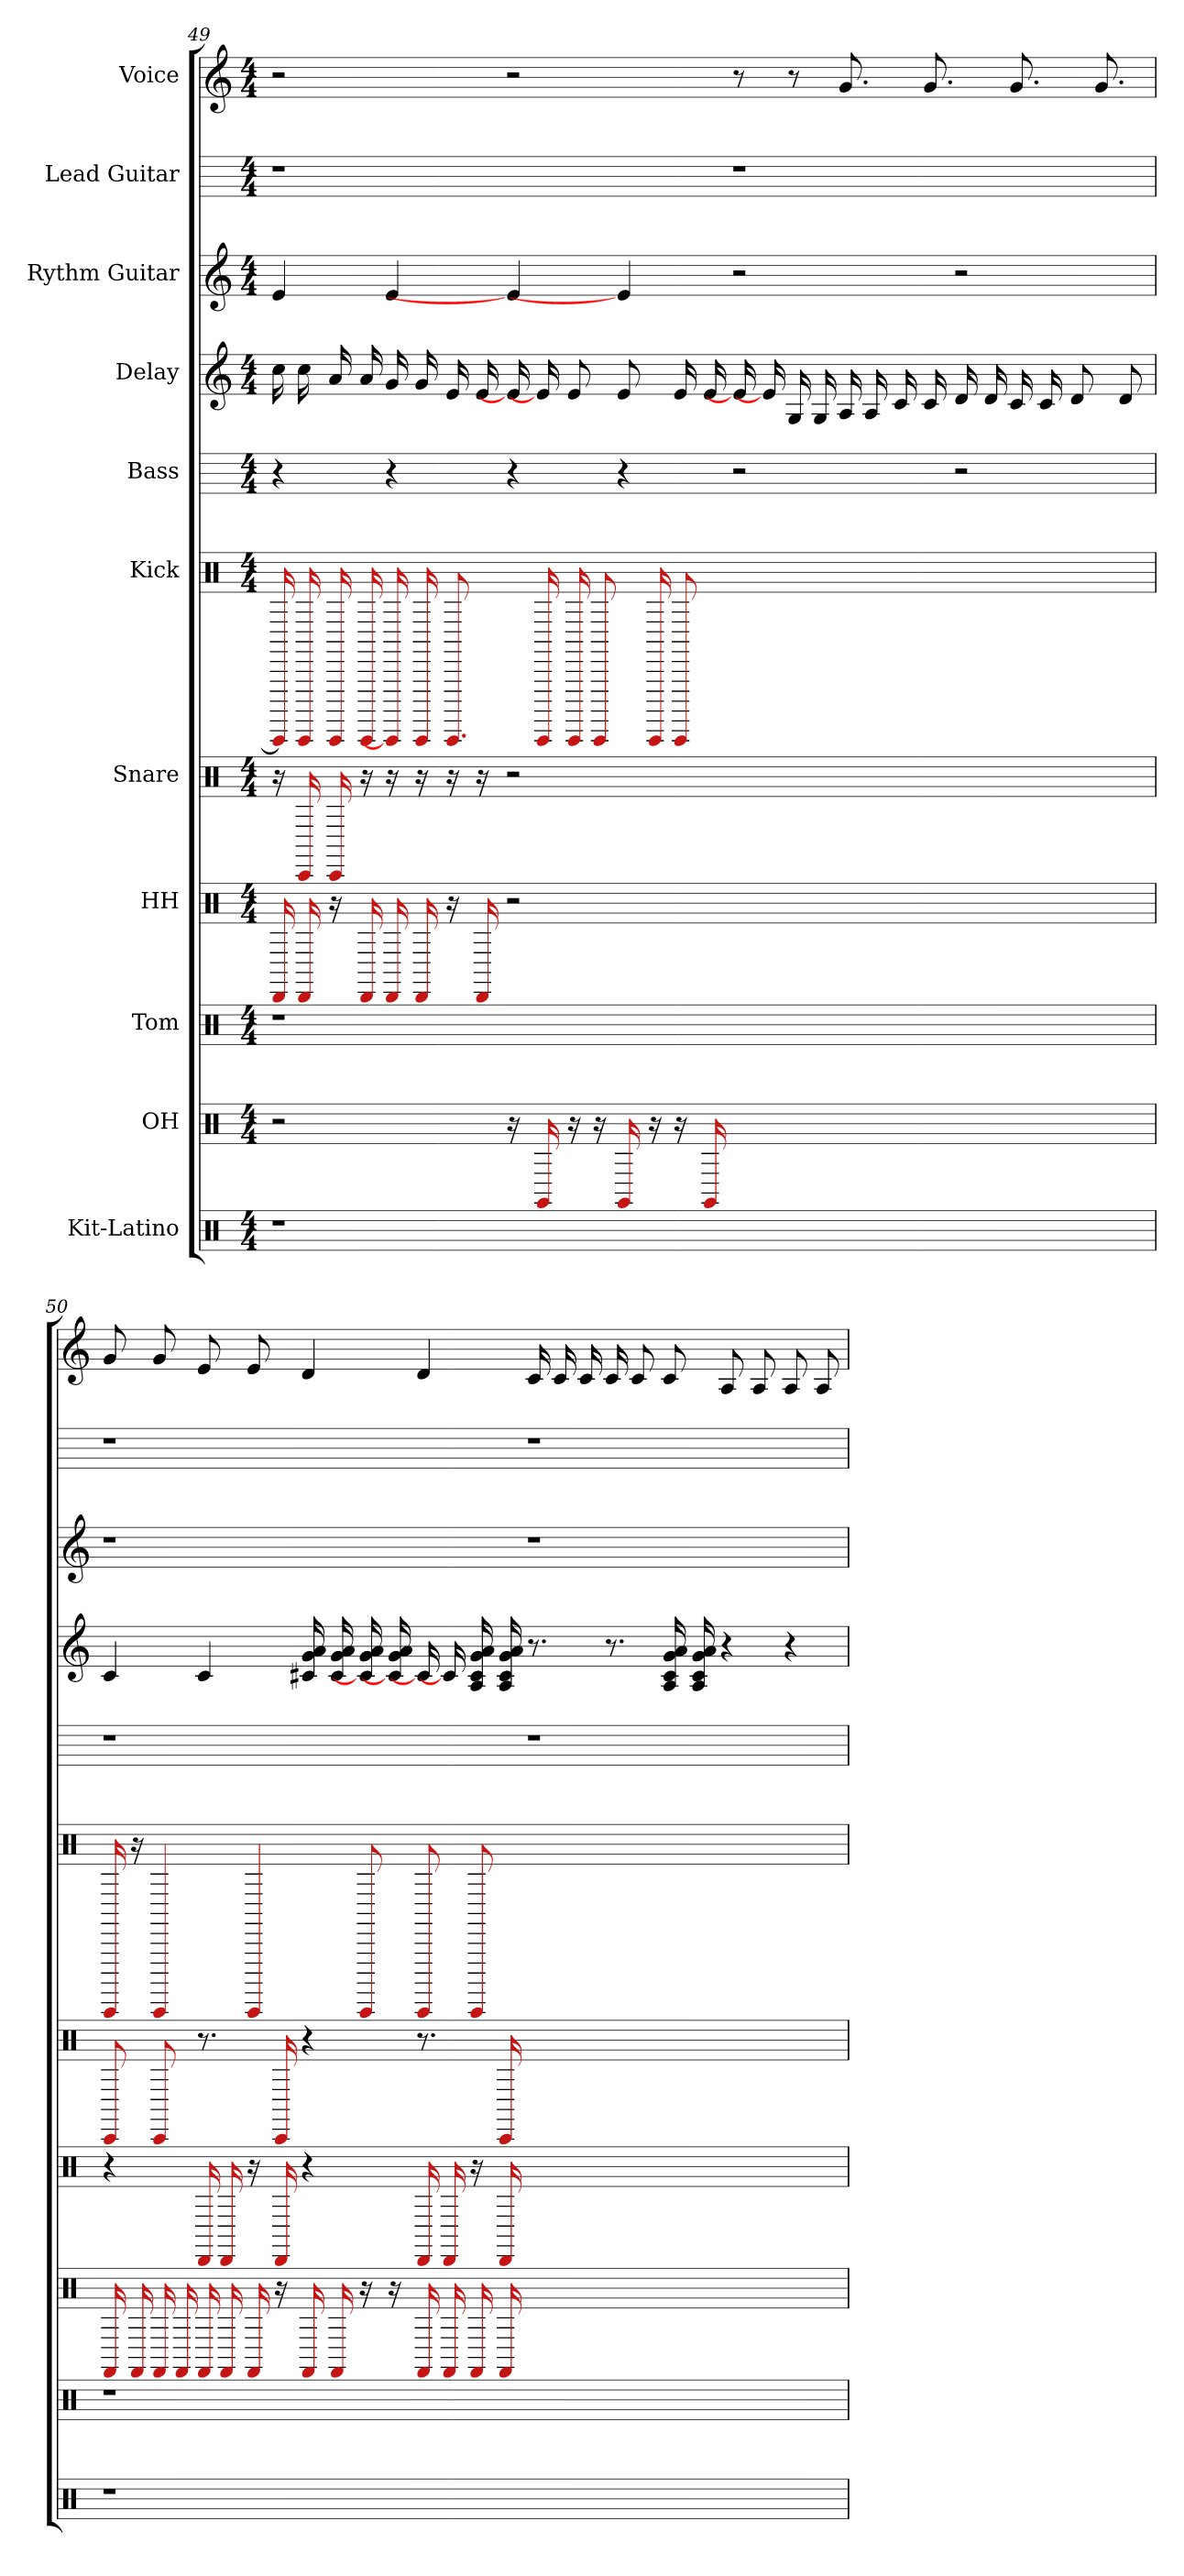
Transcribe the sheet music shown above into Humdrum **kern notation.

**kern	**kern	**kern	**kern	**kern	**kern	**kern	**kern	**kern	**kern	**kern
*part11	*part10	*part9	*part8	*part7	*part6	*part5	*part4	*part3	*part2	*part1
*staff11	*staff10	*staff9	*staff8	*staff7	*staff6	*staff5	*staff4	*staff3	*staff2	*staff1
*I"Kit-Latino	*I"OH	*I"Tom	*I"HH	*I"Snare	*I"Kick	*I"Bass	*I"Delay	*I"Rythm Guitar	*I"Lead Guitar	*I"Voice
*clefX	*clefX	*clefX	*clefX	*clefX	*clefX	*	*	*	*	*
*k[]	*k[]	*k[]	*k[]	*k[]	*k[]	*k[]	*k[]	*k[]	*k[]	*k[]
*M4/4	*M4/4	*M4/4	*M4/4	*M4/4	*M4/4	*M4/4	*M4/4	*M4/4	*M4/4	*M4/4
=49	=49	=49	=49	=49	=49	=49	=49	=49	=49	=49
1r	2r	1r	16DD	16r	16CCCC]	4r	16cc	4e	1r	2r
.	.	.	16DD	16CC	16CCCC	.	16cc	.	.	.
.	.	.	16r	16CC	16CCCC	.	16a	.	.	.
.	.	.	16DD	16r	16CCCC	.	16a	.	.	.
.	.	.	16DD	16r	16CCCC]	4r	16g	4e	.	.
.	.	.	16DD	16r	16CCCC#	.	16g	.	.	.
.	.	.	16r	16r	8.CCCC#	.	16e	.	.	.
.	.	.	16DD	16r	.	.	16e	.	.	.
.	16r	.	2r	2r	.	4r	16e]	4e]	.	2r
.	16GG	.	.	.	16CCCC	.	16e]	.	.	.
.	16r	.	.	.	16CCCC#	.	8e	.	.	.
.	16r	.	.	.	8CCCC	.	.	.	.	.
.	16GG	.	.	.	.	4r	8e	4e]	.	.
.	16r	.	.	.	16CCCC	.	.	.	.	.
.	16r	.	.	.	8CCCC#	.	16e	.	.	.
.	16GG	.	.	.	.	.	16e	.	.	.
1ryy	1ryy	1ryy	1ryy	1ryy	1ryy	2r	16e]	2r	1r	8r
.	.	.	.	.	.	.	16e]	.	.	.
.	.	.	.	.	.	.	16G	.	.	8r
.	.	.	.	.	.	.	16G	.	.	.
.	.	.	.	.	.	.	16A	.	.	8.g
.	.	.	.	.	.	.	16A	.	.	.
.	.	.	.	.	.	.	16c	.	.	.
.	.	.	.	.	.	.	16c	.	.	8.g
.	.	.	.	.	.	2r	16d	2r	.	.
.	.	.	.	.	.	.	16d	.	.	.
.	.	.	.	.	.	.	16c	.	.	8.g
.	.	.	.	.	.	.	16c	.	.	.
.	.	.	.	.	.	.	8d	.	.	.
.	.	.	.	.	.	.	.	.	.	8.g
.	.	.	.	.	.	.	8d	.	.	.
=50	=50	=50	=50	=50	=50	=50	=50	=50	=50	=50
1r	1r	16FF#	4r	8CC	16CCCC	1r	4c	1r	1r	8g
.	.	16FF#	.	.	16r	.	.	.	.	.
.	.	16FF#	.	8CC	4CCCC	.	.	.	.	8g
.	.	16FF#	.	.	.	.	.	.	.	.
.	.	16FF#	16DD	8.r	.	.	4c	.	.	8e
.	.	16FF#	16DD	.	.	.	.	.	.	.
.	.	16FF#	16r	.	4CCCC	.	.	.	.	8e
.	.	16r	16DD	16CC	.	.	.	.	.	.
.	.	16FF#	4r	4r	.	.	16a 16g 16c#	.	.	4d
.	.	16FF#	.	.	.	.	16a 16g 16c#	.	.	.
.	.	16r	.	.	8CCCC	.	16a 16g 16c#]	.	.	.
.	.	16r	.	.	.	.	16a 16g 16c#]	.	.	.
.	.	16FF#	16DD	8.r	8CCCC	.	16c#]	.	.	4d
.	.	16FF#	16DD	.	.	.	16c#]	.	.	.
.	.	16FF#	16r	.	8CCCC	.	16c# 16a 16g 16A	.	.	.
.	.	16FF#	16DD	16CC	.	.	16c# 16a 16g 16A	.	.	.
1ryy	1ryy	1ryy	1ryy	1ryy	1ryy	1r	8.r	1r	1r	16c
.	.	.	.	.	.	.	.	.	.	16c
.	.	.	.	.	.	.	.	.	.	16c
.	.	.	.	.	.	.	8.r	.	.	16c
.	.	.	.	.	.	.	.	.	.	8c
.	.	.	.	.	.	.	16c# 16a 16g 16A	.	.	8c
.	.	.	.	.	.	.	16c# 16a 16g 16A	.	.	.
.	.	.	.	.	.	.	4r	.	.	8A
.	.	.	.	.	.	.	.	.	.	8A
.	.	.	.	.	.	.	4r	.	.	8A
.	.	.	.	.	.	.	.	.	.	8A
=	=	=	=	=	=	=	=	=	=	=
*-	*-	*-	*-	*-	*-	*-	*-	*-	*-	*-
